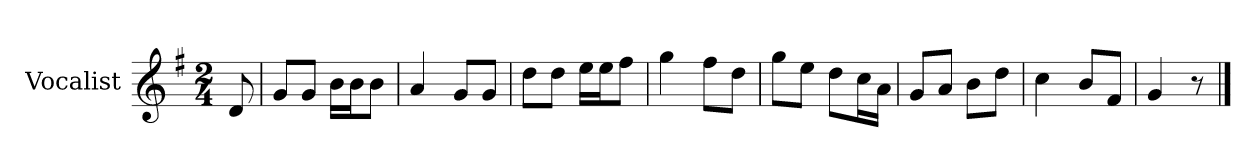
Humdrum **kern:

**kern
*part1
*staff1
*I"Vocalist
*k[f#]
*G:
*M2/4
=
8d
=1
8gL
8gJ
16bLL
16bJ
8bJ
=2
4a
8gL
8gJ
=3
8ddL
8ddJ
16eeLL
16eeJ
8ff#J
=4
4gg
8ff#L
8ddJ
=5
8ggL
8eeJ
8ddL
16ccL
16aJJ
=6
8gL
8aJ
8bL
8ddJ
=7
4cc
8bL
8f#J
=8
4g
8r
==
*-
